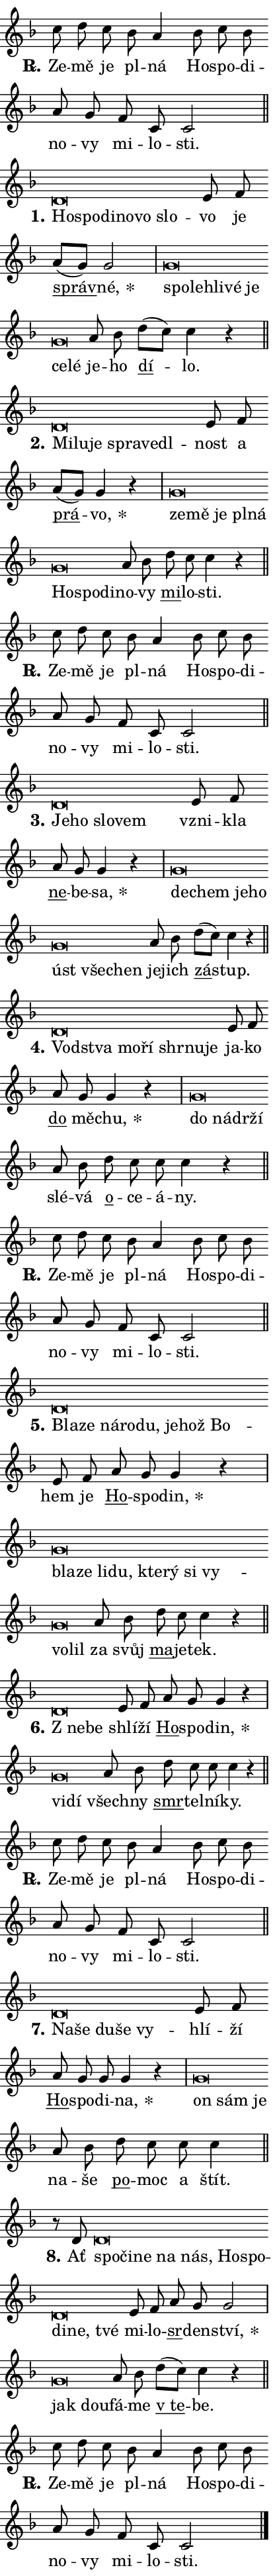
\version "2.24.0"
\header { tagline = "" }
\paper {
  indent = 0\cm
  top-margin = 0\cm
  right-margin = 0.13\cm % to fit lyric hyphens
  bottom-margin = 0\cm
  left-margin = 0\cm
  paper-width = 7\cm
  page-breaking = #ly:one-page-breaking
  system-system-spacing.basic-distance = #11
  score-system-spacing.basic-distance = #11
  ragged-last = ##f
}


%% Author: Thomas Morley
%% https://lists.gnu.org/archive/html/lilypond-user/2020-05/msg00002.html
#(define (line-position grob)
"Returns position of @var[grob} in current system:
   @code{'start}, if at first time-step
   @code{'end}, if at last time-step
   @code{'middle} otherwise
"
  (let* ((col (ly:item-get-column grob))
         (ln (ly:grob-object col 'left-neighbor))
         (rn (ly:grob-object col 'right-neighbor))
         (col-to-check-left (if (ly:grob? ln) ln col))
         (col-to-check-right (if (ly:grob? rn) rn col))
         (break-dir-left
           (and
             (ly:grob-property col-to-check-left 'non-musical #f)
             (ly:item-break-dir col-to-check-left)))
         (break-dir-right
           (and
             (ly:grob-property col-to-check-right 'non-musical #f)
             (ly:item-break-dir col-to-check-right))))
        (cond ((eqv? 1 break-dir-left) 'start)
              ((eqv? -1 break-dir-right) 'end)
              (else 'middle))))

#(define (tranparent-at-line-position vctor)
  (lambda (grob)
  "Relying on @code{line-position} select the relevant enry from @var{vctor}.
Used to determine transparency,"
    (case (line-position grob)
      ((end) (not (vector-ref vctor 0)))
      ((middle) (not (vector-ref vctor 1)))
      ((start) (not (vector-ref vctor 2))))))

noteHeadBreakVisibility =
#(define-music-function (break-visibility)(vector?)
"Makes @code{NoteHead}s transparent relying on @var{break-visibility}"
#{
  \override NoteHead.transparent =
    #(tranparent-at-line-position break-visibility)
#})

#(define delete-ledgers-for-transparent-note-heads
  (lambda (grob)
    "Reads whether a @code{NoteHead} is transparent.
If so this @code{NoteHead} is removed from @code{'note-heads} from
@var{grob}, which is supposed to be @code{LedgerLineSpanner}.
As a result ledgers are not printed for this @code{NoteHead}"
    (let* ((nhds-array (ly:grob-object grob 'note-heads))
           (nhds-list
             (if (ly:grob-array? nhds-array)
                 (ly:grob-array->list nhds-array)
                 '()))
           ;; Relies on the transparent-property being done before
           ;; Staff.LedgerLineSpanner.after-line-breaking is executed.
           ;; This is fragile ...
           (to-keep
             (remove
               (lambda (nhd)
                 (ly:grob-property nhd 'transparent #f))
               nhds-list)))
      ;; TODO find a better method to iterate over grob-arrays, similiar
      ;; to filter/remove etc for lists
      ;; For now rebuilt from scratch
      (set! (ly:grob-object grob 'note-heads)  '())
      (for-each
        (lambda (nhd)
          (ly:pointer-group-interface::add-grob grob 'note-heads nhd))
        to-keep))))

squashNotes = {
  \override NoteHead.X-extent = #'(-0.2 . 0.2)
  \override NoteHead.Y-extent = #'(-0.75 . 0)
  \override NoteHead.stencil =
    #(lambda (grob)
       (let ((pos (ly:grob-property grob 'staff-position)))
         (begin
           (if (< pos -7) (display "ERROR: Lower brevis then expected\n") (display "OK: Expected brevis position\n"))
           (if (<= pos -6) ly:text-interface::print ly:note-head::print))))
}
unSquashNotes = {
  \revert NoteHead.X-extent
  \revert NoteHead.Y-extent
  \revert NoteHead.stencil
}

hideNotes = \noteHeadBreakVisibility #begin-of-line-visible
unHideNotes = \noteHeadBreakVisibility #all-visible

% work-around for resetting accidentals
% https://lilypond.org/doc/v2.23/Documentation/notation/displaying-rhythms#unmetered-music
cadenzaMeasure = {
  \cadenzaOff
  \partial 1024 s1024
  \cadenzaOn
}

#(define-markup-command (accent layout props text) (markup?)
  "Underline accented syllable"
  (interpret-markup layout props
    #{\markup \override #'(offset . 4.3) \underline { #text }#}))

responsum = \markup \concat {
  "R" \hspace #-1.05 \path #0.1 #'((moveto 0 0.07) (lineto 0.9 0.8)) \hspace #0.05 "."
}

spaceSize = #0.6828661417322834 % exact space size for TeX Gyre Schola

\layout {
  \context {
    \Staff
    \remove "Time_signature_engraver"
    \override LedgerLineSpanner.after-line-breaking = #delete-ledgers-for-transparent-note-heads
  }
  \context {
    \Lyrics {
      \override LyricSpace.minimum-distance = \spaceSize
      \override LyricText.font-name = #"TeX Gyre Schola"
      \override LyricText.font-size = 1
      \override StanzaNumber.font-name = #"TeX Gyre Schola Bold"
      \override StanzaNumber.font-size = 1
    }
  }
  \context {
    \Score 
    \override NoteHead.text =
      #(lambda (grob) 
        (let ((pos (ly:grob-property grob 'staff-position)))
          #{\markup {
            \combine
              \halign #-0.55 \raise #(if (= pos -6) 0 0.5) \override #'(thickness . 2) \draw-line #'(3.2 . 0)
              \musicglyph "noteheads.sM1"
          }#}))
  }
}

% magnetic-lyrics.ily
%
%   written by
%     Jean Abou Samra <jean@abou-samra.fr>
%     Werner Lemberg <wl@gnu.org>
%
%   adapted by
%     Jiri Hon <jiri.hon@gmail.com>
%
% Version 2022-Apr-15

% https://www.mail-archive.com/lilypond-user@gnu.org/msg149350.html

#(define (Left_hyphen_pointer_engraver context)
   "Collect syllable-hyphen-syllable occurrences in lyrics and store
them in properties.  This engraver only looks to the left.  For
example, if the lyrics input is @code{foo -- bar}, it does the
following.

@itemize @bullet
@item
Set the @code{text} property of the @code{LyricHyphen} grob between
@q{foo} and @q{bar} to @code{foo}.

@item
Set the @code{left-hyphen} property of the @code{LyricText} grob with
text @q{foo} to the @code{LyricHyphen} grob between @q{foo} and
@q{bar}.
@end itemize

Use this auxiliary engraver in combination with the
@code{lyric-@/text::@/apply-@/magnetic-@/offset!} hook."
   (let ((hyphen #f)
         (text #f))
     (make-engraver
      (acknowledgers
       ((lyric-syllable-interface engraver grob source-engraver)
        (set! text grob)))
      (end-acknowledgers
       ((lyric-hyphen-interface engraver grob source-engraver)
        ;(when (not (grob::has-interface grob 'lyric-space-interface))
          (set! hyphen grob)));)
      ((stop-translation-timestep engraver)
       (when (and text hyphen)
         (ly:grob-set-object! text 'left-hyphen hyphen))
       (set! text #f)
       (set! hyphen #f)))))

#(define (lyric-text::apply-magnetic-offset! grob)
   "If the space between two syllables is less than the value in
property @code{LyricText@/.details@/.squash-threshold}, move the right
syllable to the left so that it gets concatenated with the left
syllable.

Use this function as a hook for
@code{LyricText@/.after-@/line-@/breaking} if the
@code{Left_@/hyphen_@/pointer_@/engraver} is active."
   (let ((hyphen (ly:grob-object grob 'left-hyphen #f)))
     (when hyphen
       (let ((left-text (ly:spanner-bound hyphen LEFT)))
         (when (grob::has-interface left-text 'lyric-syllable-interface)
           (let* ((common (ly:grob-common-refpoint grob left-text X))
                  (this-x-ext (ly:grob-extent grob common X))
                  (left-x-ext
                   (begin
                     ;; Trigger magnetism for left-text.
                     (ly:grob-property left-text 'after-line-breaking)
                     (ly:grob-extent left-text common X)))
                  ;; `delta` is the gap width between two syllables.
                  (delta (- (interval-start this-x-ext)
                            (interval-end left-x-ext)))
                  (details (ly:grob-property grob 'details))
                  (threshold (assoc-get 'squash-threshold details 0.2)))
             (when (< delta threshold)
               (let* (;; We have to manipulate the input text so that
                      ;; ligatures crossing syllable boundaries are not
                      ;; disabled.  For languages based on the Latin
                      ;; script this is essentially a beautification.
                      ;; However, for non-Western scripts it can be a
                      ;; necessity.
                      (lt (ly:grob-property left-text 'text))
                      (rt (ly:grob-property grob 'text))
                      (is-space (grob::has-interface hyphen 'lyric-space-interface))
                      (space (if is-space " " ""))
                      (extra-delta (if is-space spaceSize 0))
                      ;; Append new syllable.
                      (ltrt-space (if (and (string? lt) (string? rt))
                                (string-append lt space rt)
                                (make-concat-markup (list lt space rt))))
                      ;; Right-align `ltrt` to the right side.
                      (ltrt-space-markup (grob-interpret-markup
                               grob
                               (make-translate-markup
                                (cons (interval-length this-x-ext) 0)
                                (make-right-align-markup ltrt-space)))))
                 (begin
                   ;; Don't print `left-text`.
                   (ly:grob-set-property! left-text 'stencil #f)
                   ;; Set text and stencil (which holds all collected
                   ;; syllables so far) and shift it to the left.
                   (ly:grob-set-property! grob 'text ltrt-space)
                   (ly:grob-set-property! grob 'stencil ltrt-space-markup)
                   (ly:grob-translate-axis! grob (- (- delta extra-delta)) X))))))))))


#(define (lyric-hyphen::displace-bounds-first grob)
   ;; Make very sure this callback isn't triggered too early.
   (let ((left (ly:spanner-bound grob LEFT))
         (right (ly:spanner-bound grob RIGHT)))
     (ly:grob-property left 'after-line-breaking)
     (ly:grob-property right 'after-line-breaking)
     (ly:lyric-hyphen::print grob)))

squashThreshold = #0.4

\layout {
  \context {
    \Lyrics
    \consists #Left_hyphen_pointer_engraver
    \override LyricText.after-line-breaking =
      #lyric-text::apply-magnetic-offset!
    \override LyricHyphen.stencil = #lyric-hyphen::displace-bounds-first
    \override LyricText.details.squash-threshold = \squashThreshold
    \override LyricHyphen.minimum-distance = 0
    \override LyricHyphen.minimum-length = \squashThreshold
  }
}

squashText = \override LyricText.details.squash-threshold = 9999
unSquashText = \override LyricText.details.squash-threshold = \squashThreshold

leftText = \override LyricText.self-alignment-X = #LEFT
unLeftText = \revert LyricText.self-alignment-X

starOffset = #(lambda (grob) 
                (let ((x_offset (ly:self-alignment-interface::aligned-on-x-parent grob)))
                  (if (= x_offset 0) 0 (+ x_offset 1.2))))

star = #(define-music-function (syllable)(string?)
"Append star separator at the end of a syllable"
#{
  \once \override LyricText.X-offset = #starOffset
  \lyricmode { \markup {
    #syllable
    \override #'((font-name . "TeX Gyre Schola Bold")) \hspace #0.2 \lower #0.65 \larger "*"
  } }
#})

starAccent = #(define-music-function (syllable)(string?)
"Append star separator at the end of a syllable and make accent"
#{
  \once \override LyricText.X-offset = #starOffset
  \lyricmode { \markup {
    \accent #syllable
    \override #'((font-name . "TeX Gyre Schola Bold")) \hspace #0.2 \lower #0.65 \larger "*"
  } }
#})

breath = #(define-music-function (syllable)(string?)
"Append breathing indicator at the end of a syllable"
#{
  \lyricmode { \markup { #syllable "+" } }
#})

optionalBreath = #(define-music-function (syllable)(string?)
"Append optional breathing indicator at the end of a syllable"
#{
  \lyricmode { \markup { #syllable "(+)" } }
#})


\score {
    <<
        \new Voice = "melody" { \cadenzaOn \key f \major \relative { c''8 d c bes a4 \bar "" bes8 c bes \bar "" a g \bar "" f c c2 \cadenzaMeasure \bar "||" \break } }
        \new Lyrics \lyricsto "melody" { \lyricmode { \set stanza = \responsum
Ze -- mě je pl -- ná Ho -- spo -- di -- no -- vy mi -- lo -- sti. } }
    >>
    \layout {}
}

\score {
    <<
        \new Voice = "melody" { \cadenzaOn \key f \major \relative { \squashNotes d'\breve*1/16 \hideNotes \breve*1/16 \bar "" \breve*1/16 \bar "" \breve*1/16 \bar "" \breve*1/16 \breve*1/16 \bar "" \unHideNotes \unSquashNotes e8 f \bar "" a[( g)] g2 \cadenzaMeasure \bar "|" \squashNotes g\breve*1/16 \hideNotes \breve*1/16 \bar "" \breve*1/16 \bar "" \breve*1/16 \bar "" \breve*1/16 \bar "" \breve*1/16 \breve*1/16 \bar "" \unHideNotes \unSquashNotes a8 bes \bar "" d[( c)] c4 r \cadenzaMeasure \bar "||" \break } }
        \new Lyrics \lyricsto "melody" { \lyricmode { \set stanza = "1."
\leftText Ho -- \squashText spo -- di -- no -- vo slo -- \unLeftText \unSquashText vo je \markup \accent správ -- \star né, \leftText spo -- \squashText leh -- li -- vé je ce -- lé \unLeftText \unSquashText je -- ho \markup \accent dí -- lo. } }
    >>
    \layout {}
}

\score {
    <<
        \new Voice = "melody" { \cadenzaOn \key f \major \relative { \squashNotes d'\breve*1/16 \hideNotes \breve*1/16 \bar "" \breve*1/16 \bar "" \breve*1/16 \bar "" \breve*1/16 \breve*1/16 \bar "" \unHideNotes \unSquashNotes e8 f \bar "" a[( g)] g4 r \cadenzaMeasure \bar "|" \squashNotes g\breve*1/16 \hideNotes \breve*1/16 \bar "" \breve*1/16 \bar "" \breve*1/16 \bar "" \breve*1/16 \bar "" \breve*1/16 \bar "" \breve*1/16 \breve*1/16 \bar "" \unHideNotes \unSquashNotes a8 bes \bar "" d c c4 r \cadenzaMeasure \bar "||" \break } }
        \new Lyrics \lyricsto "melody" { \lyricmode { \set stanza = "2."
\leftText Mi -- \squashText lu -- je spra -- ve -- dl -- \unLeftText \unSquashText nost a \markup \accent prá -- \star vo, \leftText ze -- \squashText mě je pl -- ná Ho -- spo -- di -- \unLeftText \unSquashText no -- vy \markup \accent mi -- lo -- sti. } }
    >>
    \layout {}
}

\score {
    <<
        \new Voice = "melody" { \cadenzaOn \key f \major \relative { c''8 d c bes a4 \bar "" bes8 c bes \bar "" a g \bar "" f c c2 \cadenzaMeasure \bar "||" \break } }
        \new Lyrics \lyricsto "melody" { \lyricmode { \set stanza = \responsum
Ze -- mě je pl -- ná Ho -- spo -- di -- no -- vy mi -- lo -- sti. } }
    >>
    \layout {}
}

\score {
    <<
        \new Voice = "melody" { \cadenzaOn \key f \major \relative { \squashNotes d'\breve*1/16 \hideNotes \breve*1/16 \bar "" \breve*1/16 \breve*1/16 \bar "" \unHideNotes \unSquashNotes e8 f \bar "" a g g4 r \cadenzaMeasure \bar "|" \squashNotes g\breve*1/16 \hideNotes \breve*1/16 \bar "" \breve*1/16 \bar "" \breve*1/16 \bar "" \breve*1/16 \bar "" \breve*1/16 \breve*1/16 \bar "" \unHideNotes \unSquashNotes a8 bes \bar "" d[( c)] c4 r \cadenzaMeasure \bar "||" \break } }
        \new Lyrics \lyricsto "melody" { \lyricmode { \set stanza = "3."
\leftText Je -- \squashText ho slo -- vem \unLeftText \unSquashText vzni -- kla \markup \accent ne -- be -- \star sa, \leftText de -- \squashText chem je -- ho úst vše -- chen \unLeftText \unSquashText je -- jich \markup \accent zá -- stup. } }
    >>
    \layout {}
}

\score {
    <<
        \new Voice = "melody" { \cadenzaOn \key f \major \relative { \squashNotes d'\breve*1/16 \hideNotes \breve*1/16 \bar "" \breve*1/16 \bar "" \breve*1/16 \bar "" \breve*1/16 \bar "" \breve*1/16 \breve*1/16 \bar "" \unHideNotes \unSquashNotes e8 f \bar "" a g g4 r \cadenzaMeasure \bar "|" \squashNotes g\breve*1/16 \hideNotes \breve*1/16 \bar "" \breve*1/16 \breve*1/16 \bar "" \unHideNotes \unSquashNotes a8 bes \bar "" d c c c4 r \cadenzaMeasure \bar "||" \break } }
        \new Lyrics \lyricsto "melody" { \lyricmode { \set stanza = "4."
\leftText Vod -- \squashText stva mo -- ří shr -- nu -- je \unLeftText \unSquashText ja -- ko \markup \accent do mě -- \star chu, \leftText do \squashText ná -- dr -- ží \unLeftText \unSquashText slé -- vá \markup \accent o -- ce -- á -- ny. } }
    >>
    \layout {}
}

\score {
    <<
        \new Voice = "melody" { \cadenzaOn \key f \major \relative { c''8 d c bes a4 \bar "" bes8 c bes \bar "" a g \bar "" f c c2 \cadenzaMeasure \bar "||" \break } }
        \new Lyrics \lyricsto "melody" { \lyricmode { \set stanza = \responsum
Ze -- mě je pl -- ná Ho -- spo -- di -- no -- vy mi -- lo -- sti. } }
    >>
    \layout {}
}

\score {
    <<
        \new Voice = "melody" { \cadenzaOn \key f \major \relative { \squashNotes d'\breve*1/16 \hideNotes \breve*1/16 \bar "" \breve*1/16 \bar "" \breve*1/16 \bar "" \breve*1/16 \bar "" \breve*1/16 \bar "" \breve*1/16 \breve*1/16 \bar "" \unHideNotes \unSquashNotes e8 f \bar "" a g g4 r \cadenzaMeasure \bar "|" \squashNotes g\breve*1/16 \hideNotes \breve*1/16 \bar "" \breve*1/16 \bar "" \breve*1/16 \bar "" \breve*1/16 \bar "" \breve*1/16 \bar "" \breve*1/16 \bar "" \breve*1/16 \bar "" \breve*1/16 \breve*1/16 \bar "" \unHideNotes \unSquashNotes a8 bes \bar "" d c c4 r \cadenzaMeasure \bar "||" \break } }
        \new Lyrics \lyricsto "melody" { \lyricmode { \set stanza = "5."
\leftText Bla -- \squashText ze ná -- ro -- du, je -- hož Bo -- \unLeftText \unSquashText hem je \markup \accent Ho -- spo -- \star din, \leftText bla -- \squashText ze li -- du, kte -- rý si vy -- vo -- lil \unLeftText \unSquashText za svůj \markup \accent ma -- je -- tek. } }
    >>
    \layout {}
}

\score {
    <<
        \new Voice = "melody" { \cadenzaOn \key f \major \relative { \squashNotes d'\breve*1/16 \hideNotes \breve*1/16 \bar "" \unHideNotes \unSquashNotes e8 f \bar "" a g g4 r \cadenzaMeasure \bar "|" \squashNotes g\breve*1/16 \hideNotes \breve*1/16 \bar "" \unHideNotes \unSquashNotes a8 bes \bar "" d c c c4 r \cadenzaMeasure \bar "||" \break } }
        \new Lyrics \lyricsto "melody" { \lyricmode { \set stanza = "6."
\leftText "Z ne" -- \squashText be \unLeftText \unSquashText shlí -- ží \markup \accent Ho -- spo -- \star din, \leftText vi -- \squashText dí \unLeftText \unSquashText všech -- ny \markup \accent smr -- tel -- ní -- ky. } }
    >>
    \layout {}
}

\score {
    <<
        \new Voice = "melody" { \cadenzaOn \key f \major \relative { c''8 d c bes a4 \bar "" bes8 c bes \bar "" a g \bar "" f c c2 \cadenzaMeasure \bar "||" \break } }
        \new Lyrics \lyricsto "melody" { \lyricmode { \set stanza = \responsum
Ze -- mě je pl -- ná Ho -- spo -- di -- no -- vy mi -- lo -- sti. } }
    >>
    \layout {}
}

\score {
    <<
        \new Voice = "melody" { \cadenzaOn \key f \major \relative { \squashNotes d'\breve*1/16 \hideNotes \breve*1/16 \bar "" \breve*1/16 \bar "" \breve*1/16 \breve*1/16 \bar "" \unHideNotes \unSquashNotes e8 f \bar "" a g g g4 r \cadenzaMeasure \bar "|" \squashNotes g\breve*1/16 \hideNotes \breve*1/16 \breve*1/16 \bar "" \unHideNotes \unSquashNotes a8 bes \bar "" d c c c4 \cadenzaMeasure \bar "||" \break } }
        \new Lyrics \lyricsto "melody" { \lyricmode { \set stanza = "7."
\leftText Na -- \squashText še du -- še vy -- \unLeftText \unSquashText hlí -- ží \markup \accent Ho -- spo -- di -- \star na, \leftText on \squashText sám je \unLeftText \unSquashText na -- še \markup \accent po -- moc a štít. } }
    >>
    \layout {}
}

\score {
    <<
        \new Voice = "melody" { \cadenzaOn \key f \major \relative { r8 d' \squashNotes d\breve*1/16 \hideNotes \breve*1/16 \bar "" \breve*1/16 \bar "" \breve*1/16 \bar "" \breve*1/16 \bar "" \breve*1/16 \bar "" \breve*1/16 \bar "" \breve*1/16 \bar "" \breve*1/16 \breve*1/16 \bar "" \unHideNotes \unSquashNotes e8 f \bar "" a g g2 \cadenzaMeasure \bar "|" \squashNotes g\breve*1/16 \hideNotes \breve*1/16 \bar "" \unHideNotes \unSquashNotes a8 bes \bar "" d[( c)] c4 r \cadenzaMeasure \bar "||" \break } }
        \new Lyrics \lyricsto "melody" { \lyricmode { \set stanza = "8."
Ať \leftText spo -- \squashText či -- ne na nás, Ho -- spo -- di -- ne, tvé \unLeftText \unSquashText mi -- lo -- \markup \accent sr -- den -- \star ství, \leftText jak \squashText dou -- \unLeftText \unSquashText fá -- me \markup \accent "v te" -- be. } }
    >>
    \layout {}
}

\score {
    <<
        \new Voice = "melody" { \cadenzaOn \key f \major \relative { c''8 d c bes a4 \bar "" bes8 c bes \bar "" a g \bar "" f c c2 \cadenzaMeasure \bar "||" \break } \bar "|." }
        \new Lyrics \lyricsto "melody" { \lyricmode { \set stanza = \responsum
Ze -- mě je pl -- ná Ho -- spo -- di -- no -- vy mi -- lo -- sti. } }
    >>
    \layout {}
}
